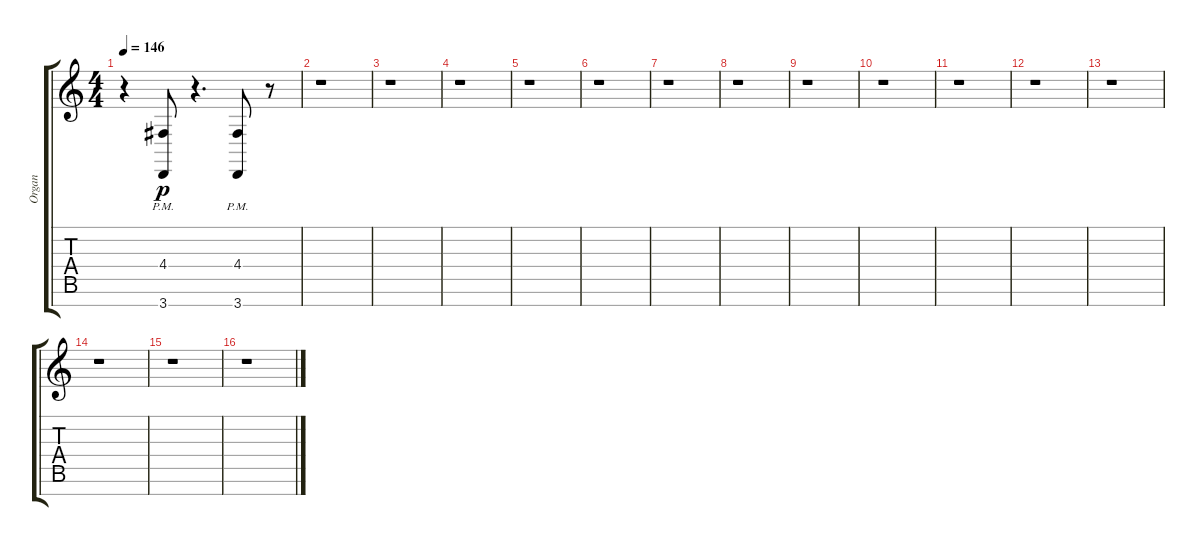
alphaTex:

\track ("Organ" "Organ") {instrument drawbarorgan}
\staff {score tabs}
\tuning (E4 B3 G3 D3 A2 E2 B1) {hide}
\ts (4 4)
\tempo 146
\clef g2
\ks c
r.4{dy p} (4.4{pm} 3.7{pm}).8 r.4{d} (4.4{pm} 3.7{pm}).8 r.8 |
r.1 |
r.1 |
r.1 |
r.1 |
r.1 |
r.1 |
r.1 |
r.1 |
r.1 |
r.1 |
r.1 |
r.1 |
r.1 |
r.1 |
r.1
